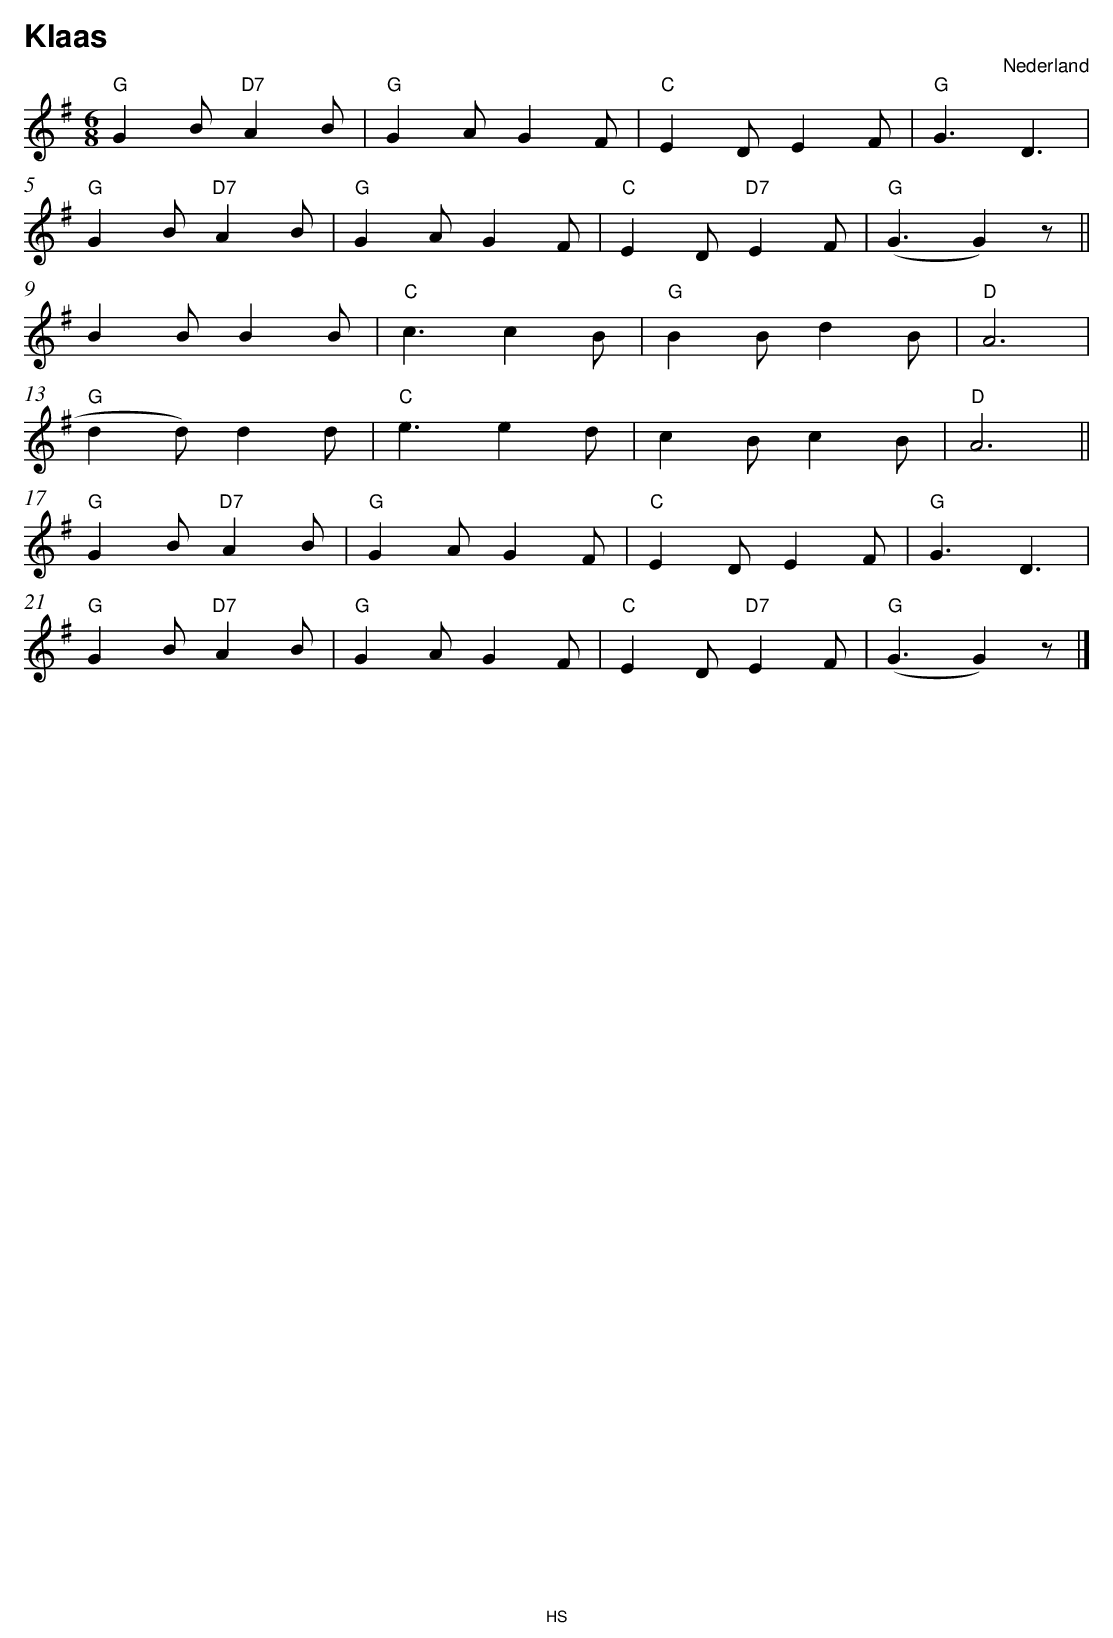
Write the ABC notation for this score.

X:1
T:Klaas
O:Nederland
M:6/8
L:1/8
Q:1/4=120
K:G
V:1
"G" G2 B"D7" A2 B|"G" G2 AG2 F|"C" E2 DE2 F|"G" G3 D3 |
"G" G2 B"D7" A2 B|"G" G2 AG2 F|"C" E2 D"D7" E2 F|"G" (G3 G2) z||
B2 BB2 B|"C" c3 c2 B|"G" B2 Bd2 B|"D" A6 |
"G" d2 d)d2 d|"C" e3 e2 d|c2 Bc2 B|"D" A6 ||
"G" G2 B"D7" A2 B|"G" G2 AG2 F|"C" E2 DE2 F|"G" G3 D3 |
"G" G2 B"D7" A2 B|"G" G2 AG2 F|"C" E2 D"D7" E2 F|"G" (G3 G2) z|]
